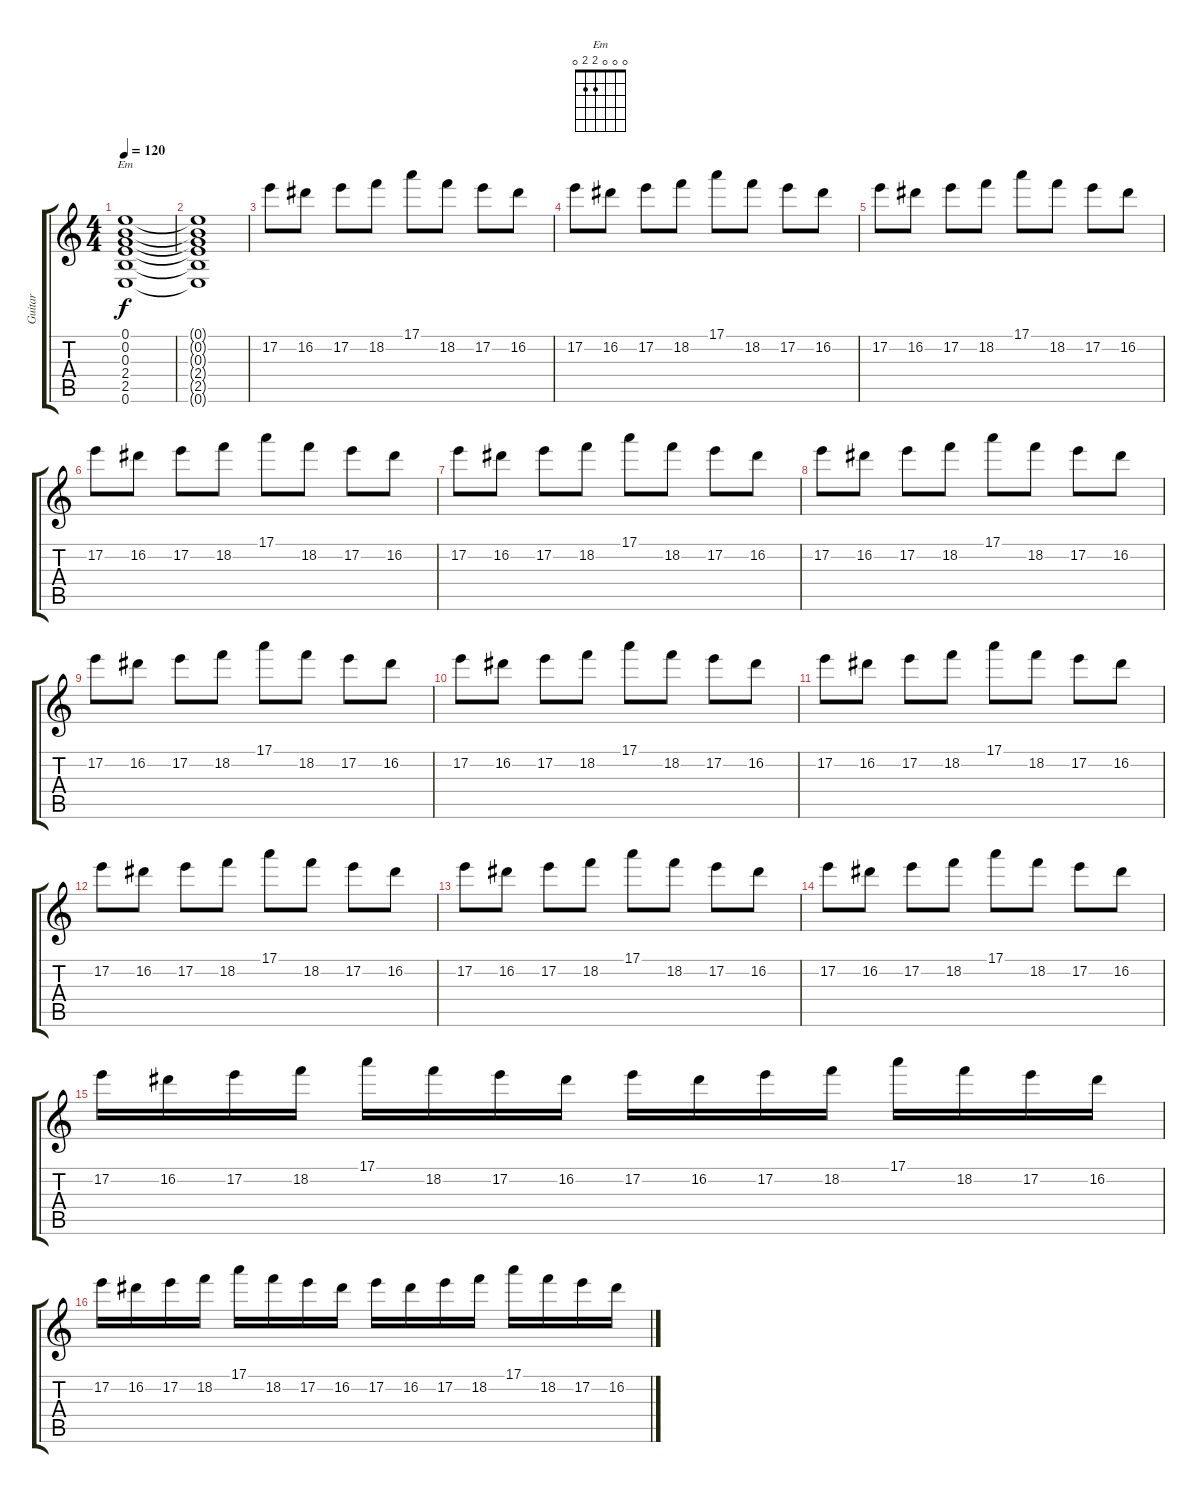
\track ("Guitar" "Guitar") {instrument distortionguitar}
\staff {score tabs}
\tuning (E4 B3 G3 D3 A2 E2) {hide}
\chord ("Em" 0 0 0 2 2 0)
\ts (4 4)
\tempo 120
\clef g2
\ks c
(0.1 0.2 0.3 2.4 2.5 0.6).1{ch "Em" dy f instrument distortionguitar} |
(0.1{t} 0.2{t} 0.3{t} 2.4{t} 2.5{t} 0.6{t}).1 |
17.2.8 16.2.8 17.2.8 18.2.8 17.1.8 18.2.8 17.2.8 16.2.8 |
17.2.8 16.2.8 17.2.8 18.2.8 17.1.8 18.2.8 17.2.8 16.2.8 |
17.2.8 16.2.8 17.2.8 18.2.8 17.1.8 18.2.8 17.2.8 16.2.8 |
17.2.8 16.2.8 17.2.8 18.2.8 17.1.8 18.2.8 17.2.8 16.2.8 |
17.2.8 16.2.8 17.2.8 18.2.8 17.1.8 18.2.8 17.2.8 16.2.8 |
17.2.8 16.2.8 17.2.8 18.2.8 17.1.8 18.2.8 17.2.8 16.2.8 |
17.2.8 16.2.8 17.2.8 18.2.8 17.1.8 18.2.8 17.2.8 16.2.8 |
17.2.8 16.2.8 17.2.8 18.2.8 17.1.8 18.2.8 17.2.8 16.2.8 |
17.2.8 16.2.8 17.2.8 18.2.8 17.1.8 18.2.8 17.2.8 16.2.8 |
17.2.8 16.2.8 17.2.8 18.2.8 17.1.8 18.2.8 17.2.8 16.2.8 |
17.2.8 16.2.8 17.2.8 18.2.8 17.1.8 18.2.8 17.2.8 16.2.8 |
17.2.8 16.2.8 17.2.8 18.2.8 17.1.8 18.2.8 17.2.8 16.2.8 |
17.2.16 16.2.16 17.2.16 18.2.16 17.1.16 18.2.16 17.2.16 16.2.16 17.2.16 16.2.16 17.2.16 18.2.16 17.1.16 18.2.16 17.2.16 16.2.16 |
17.2.16 16.2.16 17.2.16 18.2.16 17.1.16 18.2.16 17.2.16 16.2.16 17.2.16 16.2.16 17.2.16 18.2.16 17.1.16 18.2.16 17.2.16 16.2.16
